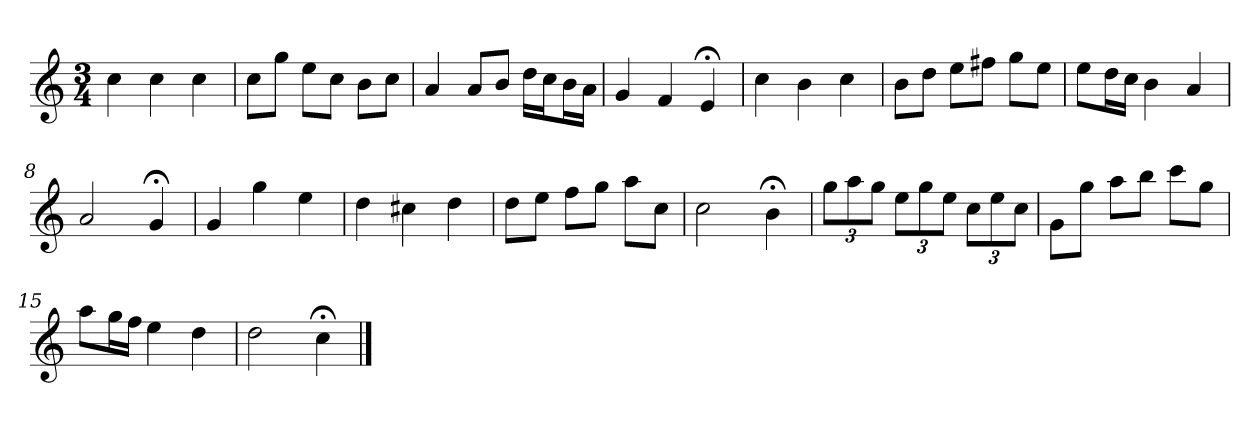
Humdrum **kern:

**kern
*part1
*staff1
*k[]
*C:
*M3/4
*MM120
=1
4cc
4cc
4cc
=2
8ccL
8ggJ
8eeL
8ccJ
8bL
8ccJ
=3
4a
8aL
8bJ
16ddLL
16ccJ
16bL
16aJJ
=4
4g
4f
4e;<
=5
4cc
4b
4cc
=6
8bL
8ddJ
8eeL
8ff#XJ
8ggL
8eeJ
=7
8eeL
16ddL
16ccJJ
4b
4a
=8
2a
4g;<
=9
4g
4gg
4ee
=10
4dd
4cc#X
4dd
=11
8ddL
8eeJ
8ffL
8ggJ
8aaL
8ccJ
=12
2cc
4b;<
=13
12ggL
12aa
12ggJ
12eeL
12gg
12eeJ
12ccL
12ee
12ccJ
=14
8gL
8ggJ
8aaL
8bbJ
8cccL
8ggJ
=15
8aaL
16ggL
16ffJJ
4ee
4dd
=16
2dd
4cc;<
==
*-
